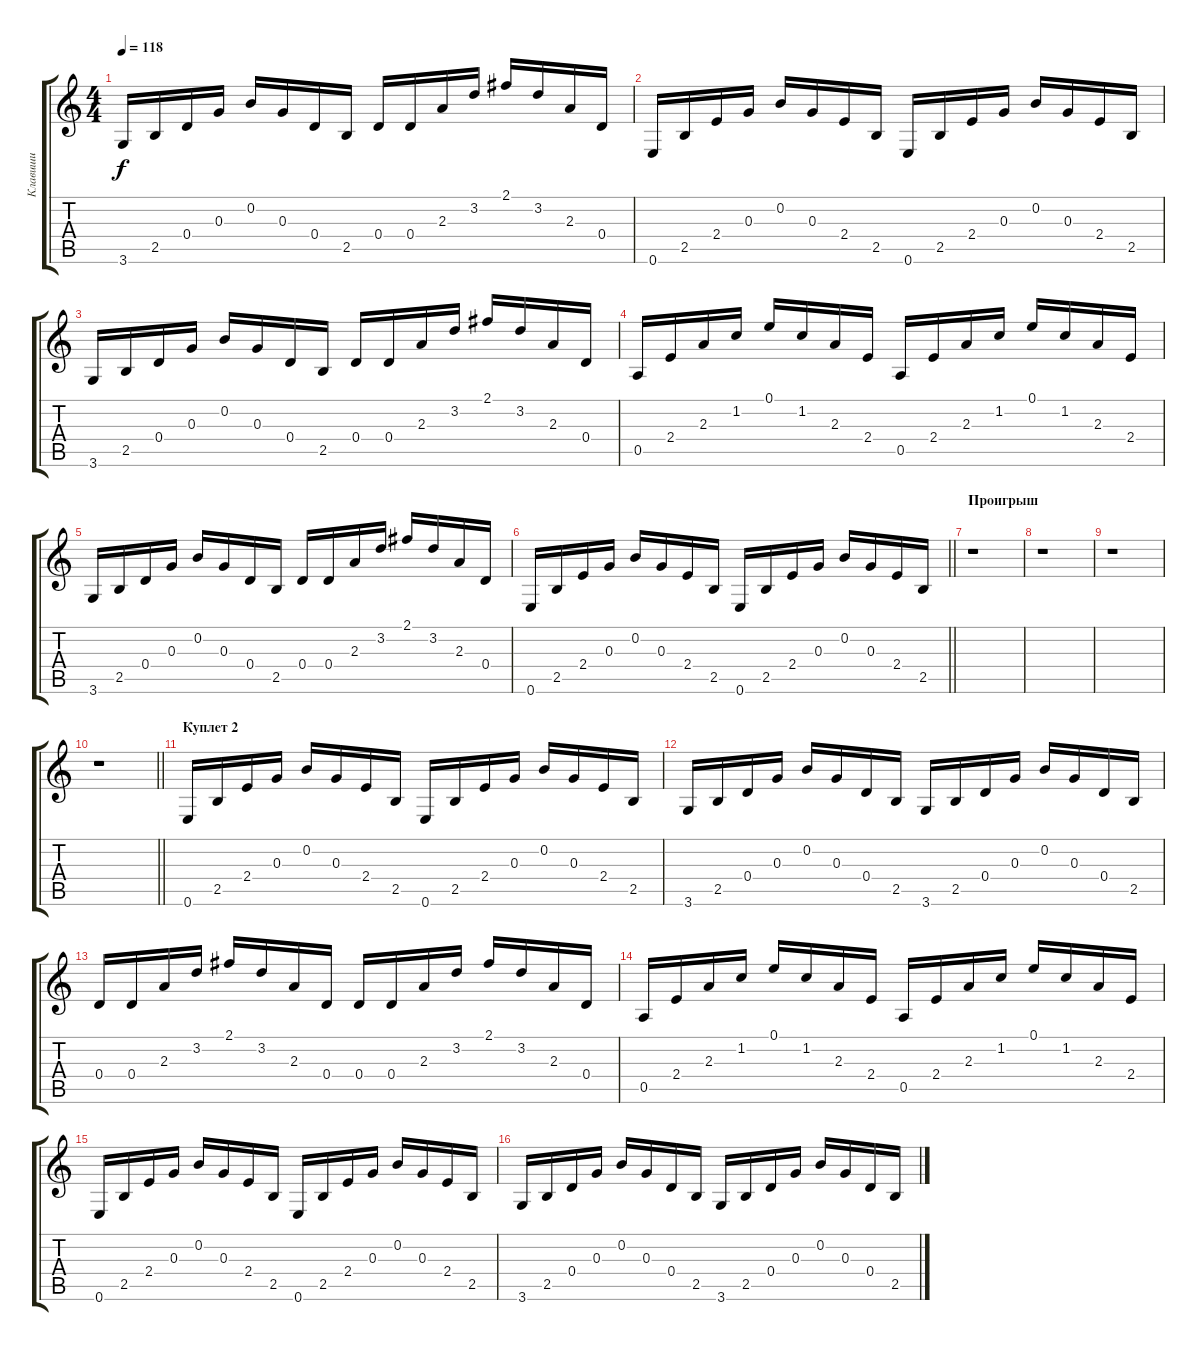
\track ("Клавиши" "Клавиши") {instrument electricguitarclean}
\staff {score tabs}
\tuning (E4 B3 G3 D3 A2 E2) {hide}
\ts (4 4)
\tempo 118
\clef g2
\ks c
3.6.16{dy f} 2.5.16 0.4.16 0.3.16 0.2.16 0.3.16 0.4.16 2.5.16 0.4.16 0.4.16 2.3.16 3.2.16 2.1.16 3.2.16 2.3.16 0.4.16 |
0.6.16 2.5.16 2.4.16 0.3.16 0.2.16 0.3.16 2.4.16 2.5.16 0.6.16 2.5.16 2.4.16 0.3.16 0.2.16 0.3.16 2.4.16 2.5.16 |
3.6.16 2.5.16 0.4.16 0.3.16 0.2.16 0.3.16 0.4.16 2.5.16 0.4.16 0.4.16 2.3.16 3.2.16 2.1.16 3.2.16 2.3.16 0.4.16 |
0.5.16 2.4.16 2.3.16 1.2.16 0.1.16 1.2.16 2.3.16 2.4.16 0.5.16 2.4.16 2.3.16 1.2.16 0.1.16 1.2.16 2.3.16 2.4.16 |
3.6.16 2.5.16 0.4.16 0.3.16 0.2.16 0.3.16 0.4.16 2.5.16 0.4.16 0.4.16 2.3.16 3.2.16 2.1.16 3.2.16 2.3.16 0.4.16 |
\barLineRight lightlight
0.6.16 2.5.16 2.4.16 0.3.16 0.2.16 0.3.16 2.4.16 2.5.16 0.6.16 2.5.16 2.4.16 0.3.16 0.2.16 0.3.16 2.4.16 2.5.16 |
\section ("" "Проигрыш")
r.1 |
r.1 |
r.1 |
\barLineRight lightlight
r.1 |
\section ("" "Куплет 2")
0.6.16 2.5.16 2.4.16 0.3.16 0.2.16 0.3.16 2.4.16 2.5.16 0.6.16 2.5.16 2.4.16 0.3.16 0.2.16 0.3.16 2.4.16 2.5.16 |
3.6.16 2.5.16 0.4.16 0.3.16 0.2.16 0.3.16 0.4.16 2.5.16 3.6.16 2.5.16 0.4.16 0.3.16 0.2.16 0.3.16 0.4.16 2.5.16 |
0.4.16 0.4.16 2.3.16 3.2.16 2.1.16 3.2.16 2.3.16 0.4.16 0.4.16 0.4.16 2.3.16 3.2.16 2.1.16 3.2.16 2.3.16 0.4.16 |
0.5.16 2.4.16 2.3.16 1.2.16 0.1.16 1.2.16 2.3.16 2.4.16 0.5.16 2.4.16 2.3.16 1.2.16 0.1.16 1.2.16 2.3.16 2.4.16 |
0.6.16 2.5.16 2.4.16 0.3.16 0.2.16 0.3.16 2.4.16 2.5.16 0.6.16 2.5.16 2.4.16 0.3.16 0.2.16 0.3.16 2.4.16 2.5.16 |
3.6.16 2.5.16 0.4.16 0.3.16 0.2.16 0.3.16 0.4.16 2.5.16 3.6.16 2.5.16 0.4.16 0.3.16 0.2.16 0.3.16 0.4.16 2.5.16
